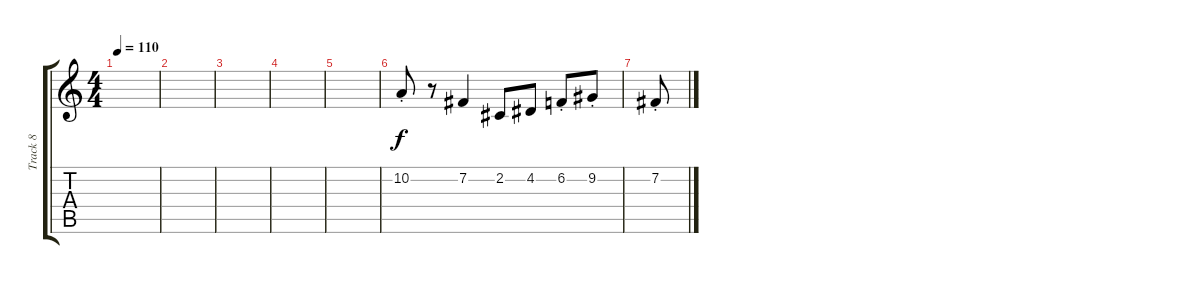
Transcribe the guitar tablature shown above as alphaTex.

\track ("Track 8" "Track 8") {instrument clarinet}
\staff {score tabs}
\tuning (E4 B3 G3 D3 A2 E2) {hide}
\ts (4 4)
\tempo 110
\clef g2
\ks c
|
|
|
|
|
10.2{st}.8 r.8 7.2.4 2.2.8 4.2.8 6.2{st}.8 9.2{st}.8 |
7.2{st}.8
